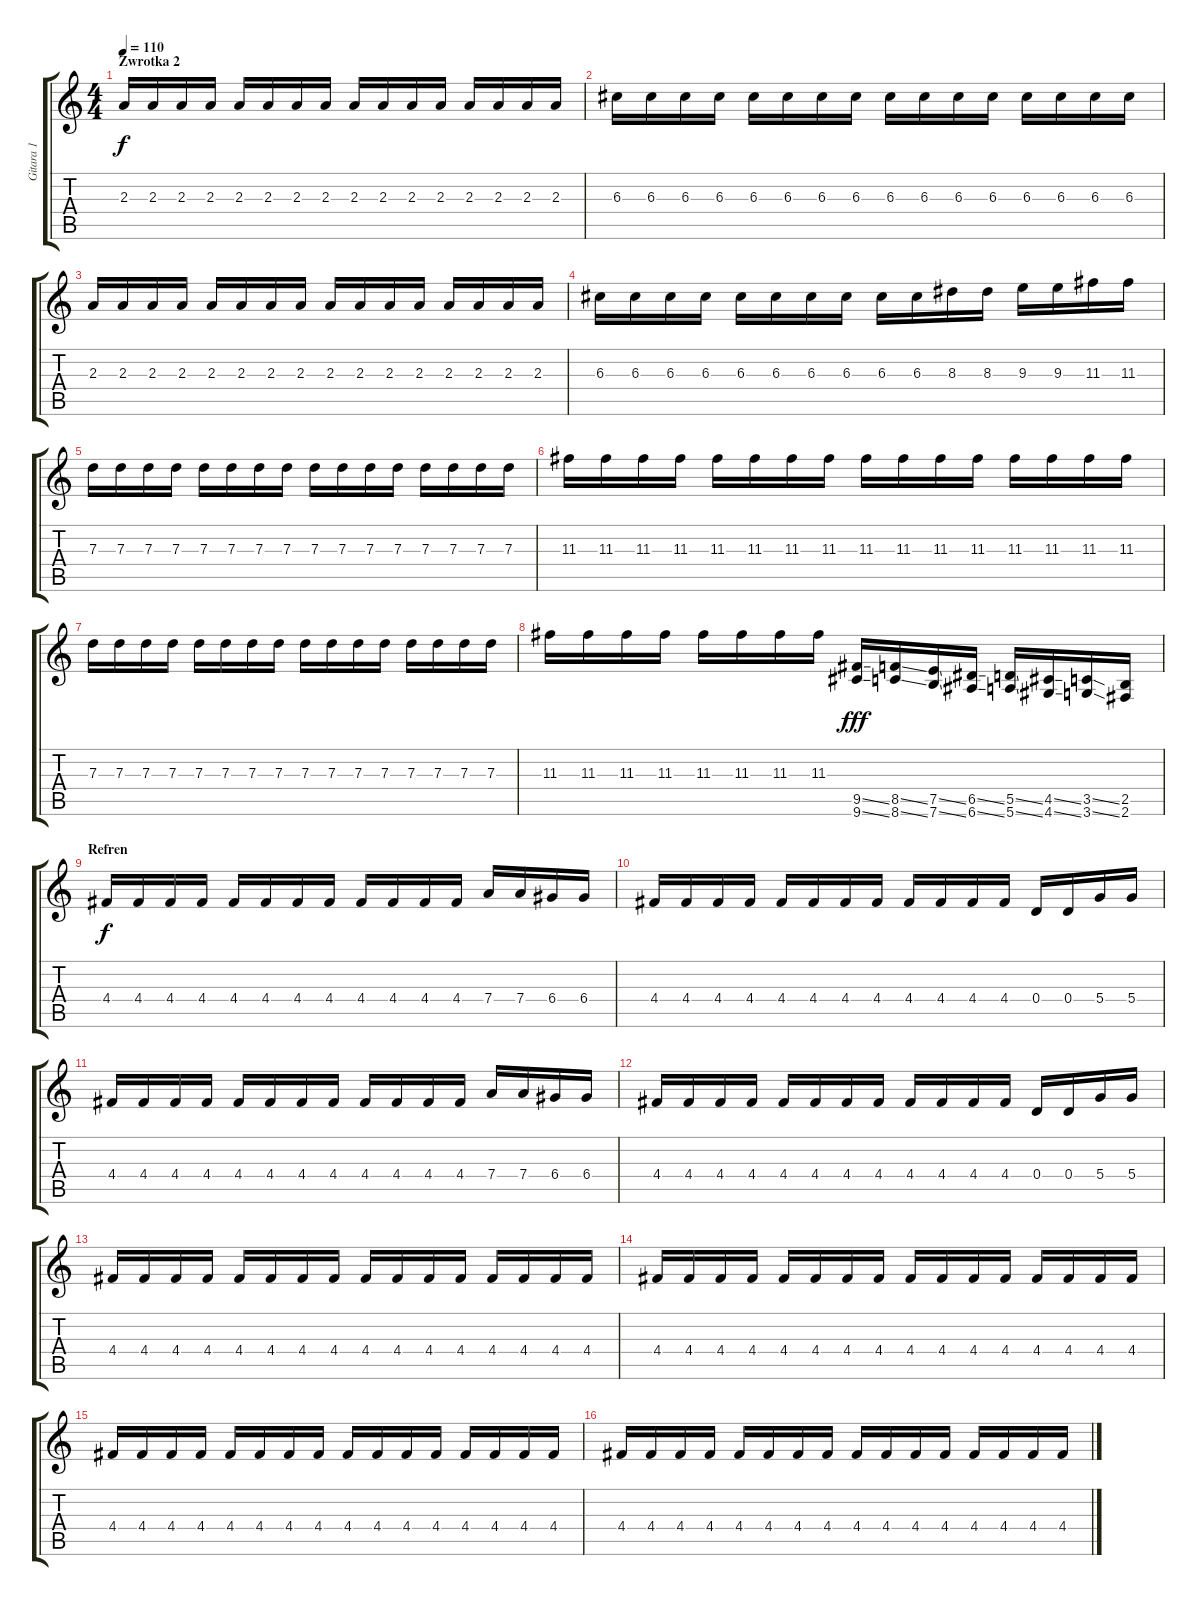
\track ("Gitara 1" "Gitara 1") {instrument overdrivenguitar}
\staff {score tabs}
\tuning (E4 B3 G3 D3 A2 E2) {hide}
\ts (4 4)
\section ("" "Zwrotka 2")
\tempo 110
\clef g2
\ks c
2.3.16{dy f} 2.3.16 2.3.16 2.3.16 2.3.16 2.3.16 2.3.16 2.3.16 2.3.16 2.3.16 2.3.16 2.3.16 2.3.16 2.3.16 2.3.16 2.3.16 |
6.3.16 6.3.16 6.3.16 6.3.16 6.3.16 6.3.16 6.3.16 6.3.16 6.3.16 6.3.16 6.3.16 6.3.16 6.3.16 6.3.16 6.3.16 6.3.16 |
2.3.16 2.3.16 2.3.16 2.3.16 2.3.16 2.3.16 2.3.16 2.3.16 2.3.16 2.3.16 2.3.16 2.3.16 2.3.16 2.3.16 2.3.16 2.3.16 |
6.3.16 6.3.16 6.3.16 6.3.16 6.3.16 6.3.16 6.3.16 6.3.16 6.3.16 6.3.16 8.3.16 8.3.16 9.3.16 9.3.16 11.3.16 11.3.16 |
7.3.16 7.3.16 7.3.16 7.3.16 7.3.16 7.3.16 7.3.16 7.3.16 7.3.16 7.3.16 7.3.16 7.3.16 7.3.16 7.3.16 7.3.16 7.3.16 |
11.3.16 11.3.16 11.3.16 11.3.16 11.3.16 11.3.16 11.3.16 11.3.16 11.3.16 11.3.16 11.3.16 11.3.16 11.3.16 11.3.16 11.3.16 11.3.16 |
7.3.16 7.3.16 7.3.16 7.3.16 7.3.16 7.3.16 7.3.16 7.3.16 7.3.16 7.3.16 7.3.16 7.3.16 7.3.16 7.3.16 7.3.16 7.3.16 |
11.3.16 11.3.16 11.3.16 11.3.16 11.3.16 11.3.16 11.3.16 11.3.16 (9.5{ss} 9.6{ss}).16{dy fff} (8.5{ss} 8.6{ss}).16 (7.5{ss} 7.6{ss}).16 (6.5{ss} 6.6{ss}).16 (5.5{ss} 5.6{ss}).16 (4.5{ss} 4.6{ss}).16 (3.5{ss} 3.6{ss}).16 (2.5 2.6).16 |
\section ("" "Refren")
4.4.16{dy f} 4.4.16 4.4.16 4.4.16 4.4.16 4.4.16 4.4.16 4.4.16 4.4.16 4.4.16 4.4.16 4.4.16 7.4.16 7.4.16 6.4.16 6.4.16 |
4.4.16 4.4.16 4.4.16 4.4.16 4.4.16 4.4.16 4.4.16 4.4.16 4.4.16 4.4.16 4.4.16 4.4.16 0.4.16 0.4.16 5.4.16 5.4.16 |
4.4.16 4.4.16 4.4.16 4.4.16 4.4.16 4.4.16 4.4.16 4.4.16 4.4.16 4.4.16 4.4.16 4.4.16 7.4.16 7.4.16 6.4.16 6.4.16 |
4.4.16 4.4.16 4.4.16 4.4.16 4.4.16 4.4.16 4.4.16 4.4.16 4.4.16 4.4.16 4.4.16 4.4.16 0.4.16 0.4.16 5.4.16 5.4.16 |
4.4.16 4.4.16 4.4.16 4.4.16 4.4.16 4.4.16 4.4.16 4.4.16 4.4.16 4.4.16 4.4.16 4.4.16 4.4.16 4.4.16 4.4.16 4.4.16 |
4.4.16 4.4.16 4.4.16 4.4.16 4.4.16 4.4.16 4.4.16 4.4.16 4.4.16 4.4.16 4.4.16 4.4.16 4.4.16 4.4.16 4.4.16 4.4.16 |
4.4.16 4.4.16 4.4.16 4.4.16 4.4.16 4.4.16 4.4.16 4.4.16 4.4.16 4.4.16 4.4.16 4.4.16 4.4.16 4.4.16 4.4.16 4.4.16 |
4.4.16 4.4.16 4.4.16 4.4.16 4.4.16 4.4.16 4.4.16 4.4.16 4.4.16 4.4.16 4.4.16 4.4.16 4.4.16 4.4.16 4.4.16 4.4.16
